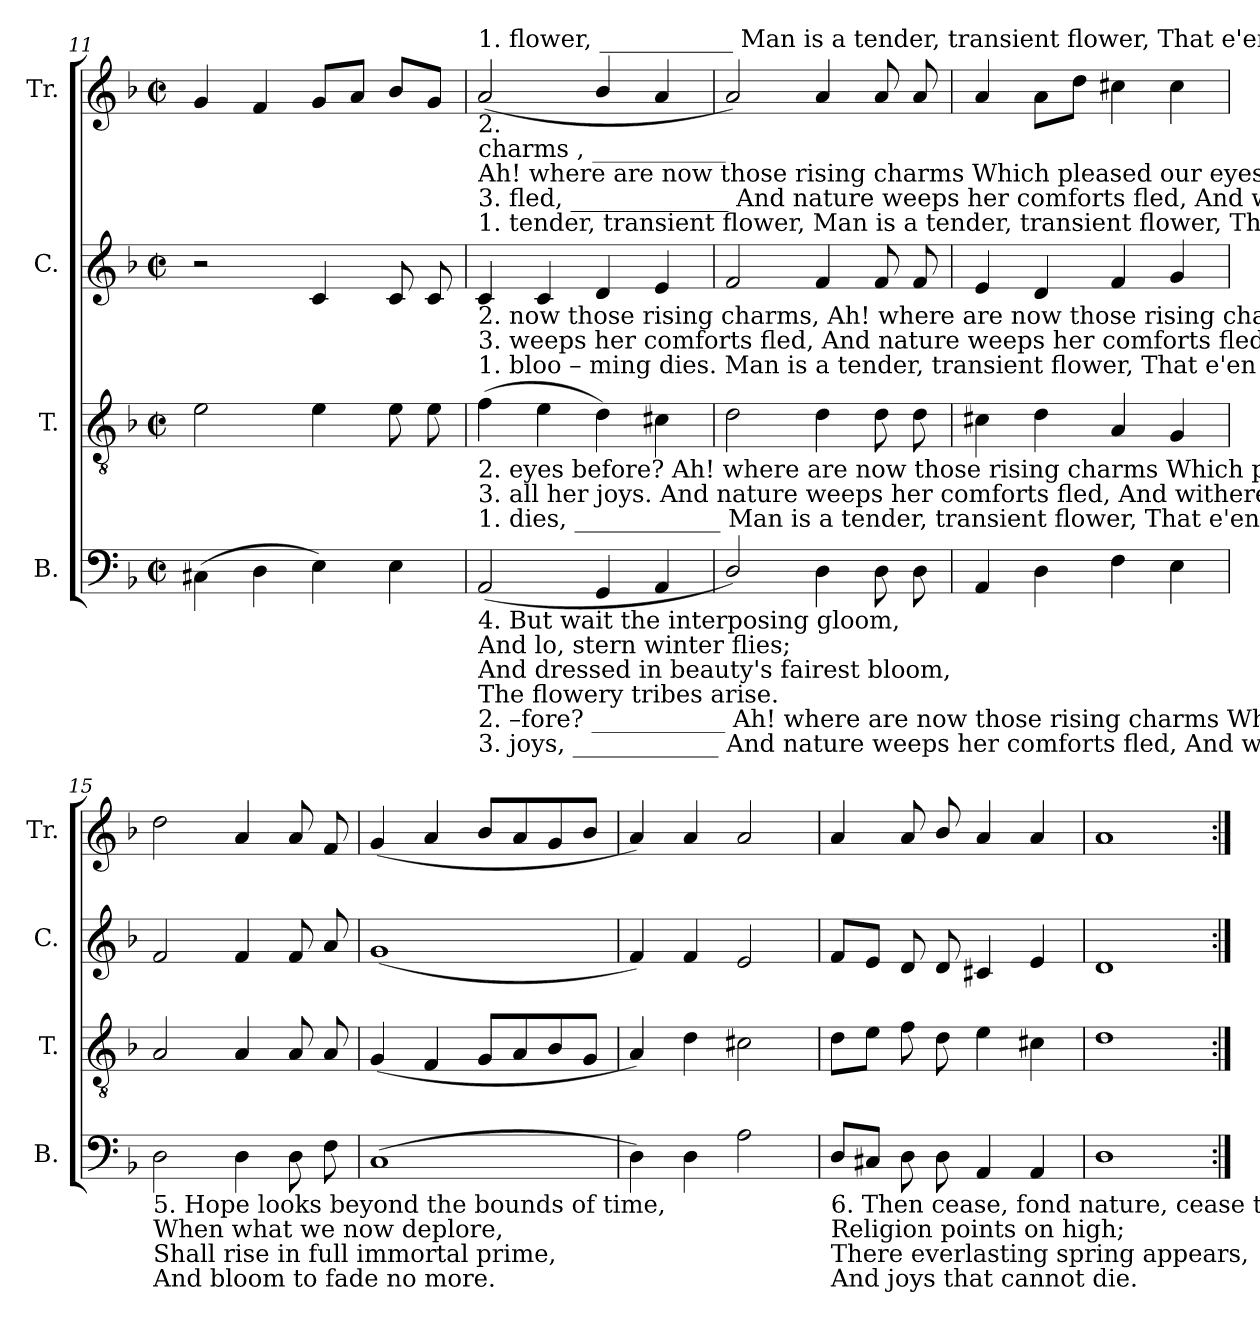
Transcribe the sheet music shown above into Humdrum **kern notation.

**kern	**kern	**kern	**kern
*part4	*part3	*part2	*part1
*staff4	*staff3	*staff2	*staff1
*I"B.	*I"T.	*I"C.	*I"Tr.
*I'B.	*I'T.	*I'C.	*I'Tr.
*clefF4	*clefGv2	*clefG2	*clefG2
*k[b-]	*k[b-]	*k[b-]	*k[b-]
*M2/2	*M2/2	*M2/2	*M2/2
*met(c|)	*met(c|)	*met(c|)	*met(c|)
=11	=11	=11	=11
(4C#X\	2e\	2r	4g/
4D\	.	.	4f/
4E\)	4e\	4c/	8g/L
.	.	.	8a/J
4E\	8e\	8c/	8b-/L
.	8e\	8c/	8g/J
=12	=12	=12	=12
!	!	!	!LO:TX:a:t=1.  flower, ___________ Man is a   tender, transient flower,  That e'en in bloo         –            ming  dies,  That  e'en  in  bloo – ming  dies.
!	!	!	!LO:TX:b:t=2.
!	!	!	!LO:TX:b:t=charms , ___________
!	!	!	!LO:TX:b:t=Ah! where are  now those rising charms  Which  pleased  our  eyes  be  – fore?  Which pleased our eyes before?
!	!	!	!LO:TX:b:t=3. fled, _____________ And nature weeps her comforts fled,  And withered all ___________ her  joys.   And   withered   all   her   joys.
!	!	!LO:TX:a:t=1. tender, transient flower,  Man is a  tender, transient flower,  That e'en in bloo         –            ming  dies,  That  e'en  in  bloo – ming  dies.	!
!	!	!LO:TX:b:t=2. now those rising charms,  Ah! where are now those rising charms Which pleased our eyes  be  – fore?  Which pleased our eyes before?	!
!	!	!LO:TX:b:t=3. weeps her comforts fled,  And nature  weeps her comforts fled,  And withered all   _______ her  joys.   And   withered   all   her   joys.	!
!	!LO:TX:a:t=1. bloo   –   ming  dies. Man is a   tender, transient flower,  That e'en in bloo         –            ming  dies,  That  e'en  in  bloo – ming  dies.	!	!
!	!LO:TX:b:t=2. eyes      before? Ah! where are  now those rising charms  Which   pleased   our   eyes     be  – fore?   Which pleased our eyes before?	!	!
!	!LO:TX:b:t=3. all            her joys. And nature weeps her comforts fled,  And withered all ___________ her  joys.   And   withered   all   her   joys.	!	!
!LO:TX:b:t=4. But wait the interposing gloom,	!	!	!
!LO:TX:b:t=And lo, stern winter flies;	!	!	!
!LO:TX:b:t=And dressed in beauty's fairest bloom,	!	!	!
!LO:TX:b:t=The flowery tribes arise.	!	!	!
!LO:TX:a:t=1. dies, ____________  Man is  a   tender, transient flower,  That e'en in bloo         –            ming  dies,  That  e'en  in  bloo – ming  dies.	!	!	!
!LO:TX:b:t=2. –fore? ___________  Ah! where are now those rising charms  Which  pleased  our  eyes  be  – fore?  Which pleased our eyes before?	!	!	!
!LO:TX:b:t=3. joys, ____________  And nature weeps her comforts fled,  And withered all ___________ her  joys.   And   withered   all   her   joys.	!	!	!
(2AA/	(4f\	4c/	(2a/
.	4e\	4c/	.
4GG/	4d\)	4d/	4b-/
4AA/	4c#X\	4e/	4a/
=13	=13	=13	=13
2D/)	2d\	2f/	2a/)
4D\	4d\	4f/	4a/
8D\	8d\	8f/	8a/
8D\	8d\	8f/	8a/
=14	=14	=14	=14
4AA/	4c#X\	4e/	4a/
4D\	4d\	4d/	8a\L
.	.	.	8dd\J
4F\	4A/	4f/	4cc#X\
4E\	4G/	4g/	4cc#\
=15	=15	=15	=15
!LO:TX:b:t=5. Hope looks beyond the bounds of time,	!	!	!
!LO:TX:b:t=When what we now deplore,	!	!	!
!LO:TX:b:t=Shall rise in full immortal prime,	!	!	!
!LO:TX:b:t=And bloom to fade no more.	!	!	!
2D\	2A/	2f/	2dd\
4D\	4A/	4f/	4a/
8D\	8A/	8f/	8a/
8F\	8A/	8a/	8f/
=16	=16	=16	=16
(1C	(4G/	(1g	(4g/
.	4F/	.	4a/
.	8G/L	.	8b-/L
.	8A/	.	8a/
.	8B-/	.	8g/
.	8G/J	.	8b-/J
=17	=17	=17	=17
4D\)	4A/)	4f/)	4a/)
4D\	4d\	4f/	4a/
2A\	2c#X\	2e/	2a/
=18	=18	=18	=18
!LO:TX:b:t=6. Then cease, fond nature, cease thy tears,	!	!	!
!LO:TX:b:t=Religion points on high;	!	!	!
!LO:TX:b:t=There everlasting spring appears,	!	!	!
!LO:TX:b:t=And joys that cannot die.	!	!	!
8D/L	8d\L	8f/L	4a/
8C#X/J	8e\J	8e/J	.
8D\	8f\	8d/	8a/
8D\	8d\	8d/	8b-/
4AA/	4e\	4c#X/	4a/
4AA/	4c#X\	4e/	4a/
=19	=19	=19	=19
1D	1d	1d	1a
=:|!	=:|!	=:|!	=:|!
*-	*-	*-	*-
